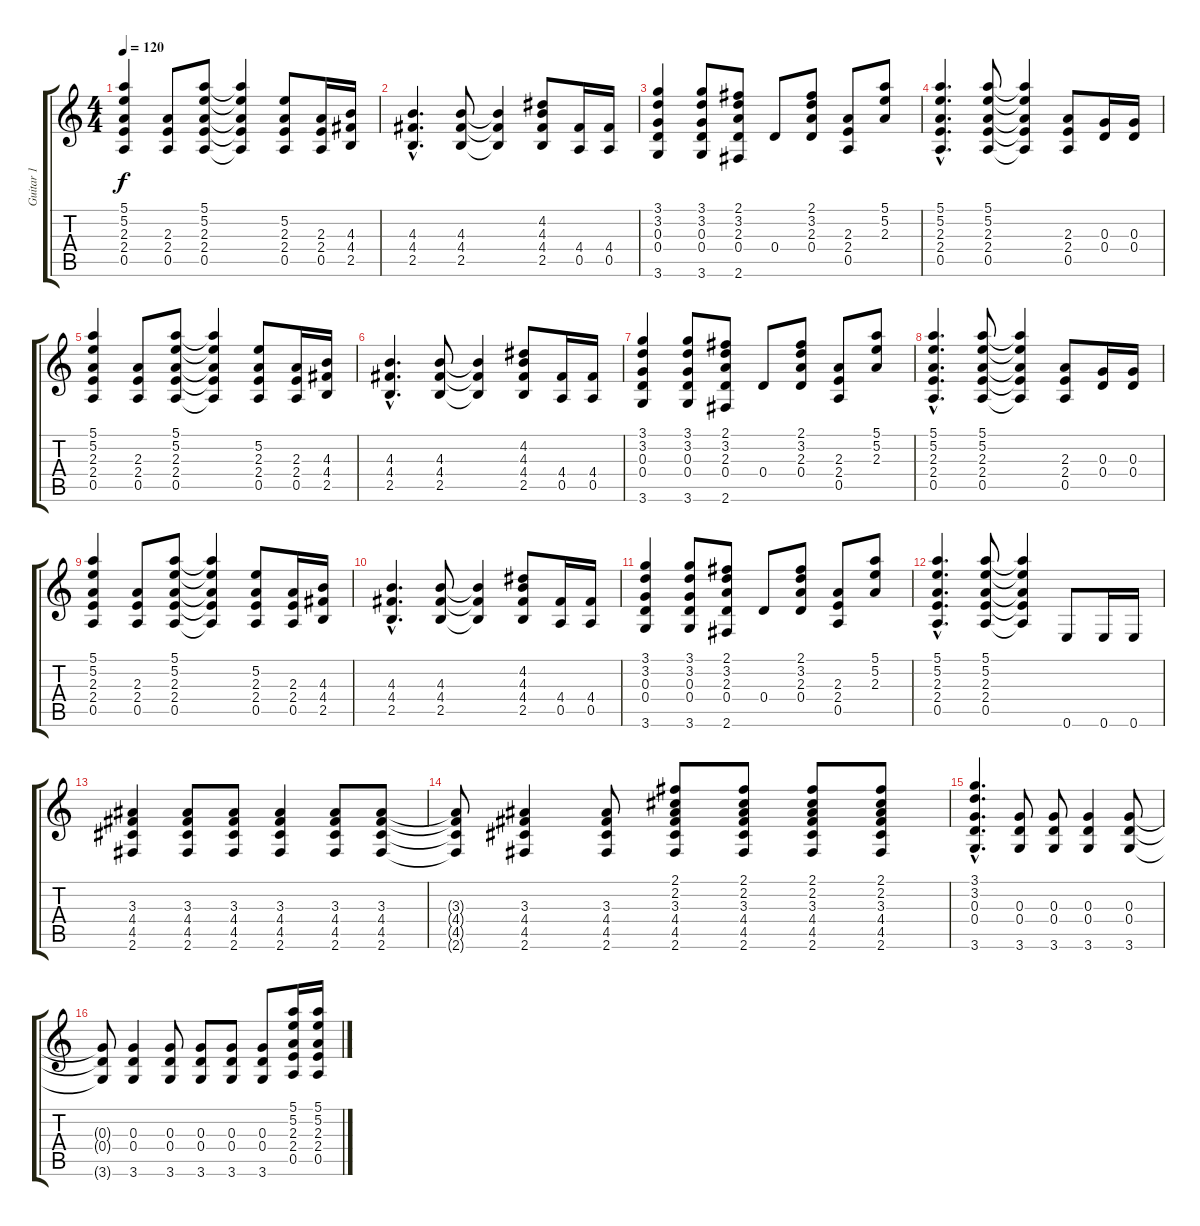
\track ("Guitar 1" "Guitar 1") {instrument acousticguitarnylon}
\staff {score tabs}
\tuning (E4 B3 G3 D3 A2 E2) {hide}
\ts (4 4)
\tempo 120
\clef g2
\ks c
(5.1 5.2 2.3 2.4 0.5).4{dy f} (2.3 2.4 0.5).8 (5.1 5.2 2.3 2.4 0.5).8 (5.1{t} 5.2{t} 2.3{t} 2.4{t} 0.5{t}).4 (5.2 2.3 2.4 0.5).8 (2.3 2.4 0.5).16 (4.3 4.4 2.5).16 |
(4.3{hac} 4.4{hac} 2.5{hac}).4{d} (4.3 4.4 2.5).8 (4.3{t} 4.4{t} 2.5{t}).4 (4.2 4.3 4.4 2.5).8 (4.4 0.5).16 (4.4 0.5).16 |
(3.1 3.2 0.3 0.4 3.6).4 (3.1 3.2 0.3 0.4 3.6).8 (2.1 3.2 2.3 0.4 2.6).8 0.4.8 (2.1 3.2 2.3 0.4).8 (2.3 2.4 0.5).8 (5.1 5.2 2.3).8 |
(5.1{hac} 5.2{hac} 2.3{hac} 2.4{hac} 0.5{hac}).4{d} (5.1 5.2 2.3 2.4 0.5).8 (5.1{t} 5.2{t} 2.3{t} 2.4{t} 0.5{t}).4 (2.3 2.4 0.5).8 (0.3 0.4).16 (0.3 0.4).16 |
(5.1 5.2 2.3 2.4 0.5).4 (2.3 2.4 0.5).8 (5.1 5.2 2.3 2.4 0.5).8 (5.1{t} 5.2{t} 2.3{t} 2.4{t} 0.5{t}).4 (5.2 2.3 2.4 0.5).8 (2.3 2.4 0.5).16 (4.3 4.4 2.5).16 |
(4.3{hac} 4.4{hac} 2.5{hac}).4{d} (4.3 4.4 2.5).8 (4.3{t} 4.4{t} 2.5{t}).4 (4.2 4.3 4.4 2.5).8 (4.4 0.5).16 (4.4 0.5).16 |
(3.1 3.2 0.3 0.4 3.6).4 (3.1 3.2 0.3 0.4 3.6).8 (2.1 3.2 2.3 0.4 2.6).8 0.4.8 (2.1 3.2 2.3 0.4).8 (2.3 2.4 0.5).8 (5.1 5.2 2.3).8 |
(5.1{hac} 5.2{hac} 2.3{hac} 2.4{hac} 0.5{hac}).4{d} (5.1 5.2 2.3 2.4 0.5).8 (5.1{t} 5.2{t} 2.3{t} 2.4{t} 0.5{t}).4 (2.3 2.4 0.5).8 (0.3 0.4).16 (0.3 0.4).16 |
(5.1 5.2 2.3 2.4 0.5).4 (2.3 2.4 0.5).8 (5.1 5.2 2.3 2.4 0.5).8 (5.1{t} 5.2{t} 2.3{t} 2.4{t} 0.5{t}).4 (5.2 2.3 2.4 0.5).8 (2.3 2.4 0.5).16 (4.3 4.4 2.5).16 |
(4.3{hac} 4.4{hac} 2.5{hac}).4{d} (4.3 4.4 2.5).8 (4.3{t} 4.4{t} 2.5{t}).4 (4.2 4.3 4.4 2.5).8 (4.4 0.5).16 (4.4 0.5).16 |
(3.1 3.2 0.3 0.4 3.6).4 (3.1 3.2 0.3 0.4 3.6).8 (2.1 3.2 2.3 0.4 2.6).8 0.4.8 (2.1 3.2 2.3 0.4).8 (2.3 2.4 0.5).8 (5.1 5.2 2.3).8 |
(5.1{hac} 5.2{hac} 2.3{hac} 2.4{hac} 0.5{hac}).4{d} (5.1 5.2 2.3 2.4 0.5).8 (5.1{t} 5.2{t} 2.3{t} 2.4{t} 0.5{t}).4 0.6.8 0.6.16 0.6.16 |
(3.3 4.4 4.5 2.6).4 (3.3 4.4 4.5 2.6).8 (3.3 4.4 4.5 2.6).8 (3.3 4.4 4.5 2.6).4 (3.3 4.4 4.5 2.6).8 (3.3 4.4 4.5 2.6).8 |
(3.3{t} 4.4{t} 4.5{t} 2.6{t}).8 (3.3 4.4 4.5 2.6).4 (3.3 4.4 4.5 2.6).8 (2.1 2.2 3.3 4.4 4.5 2.6).8 (2.1 2.2 3.3 4.4 4.5 2.6).8 (2.1 2.2 3.3 4.4 4.5 2.6).8 (2.1 2.2 3.3 4.4 4.5 2.6).8 |
(3.1{hac} 3.2{hac} 0.3{hac} 0.4{hac} 3.6{hac}).4{d} (0.3 0.4 3.6).8 (0.3 0.4 3.6).8 (0.3 0.4 3.6).4 (0.3 0.4 3.6).8 |
(0.3{t} 0.4{t} 3.6{t}).8 (0.3 0.4 3.6).4 (0.3 0.4 3.6).8 (0.3 0.4 3.6).8 (0.3 0.4 3.6).8 (0.3 0.4 3.6).8 (5.1 5.2 2.3 2.4 0.5).16 (5.1 5.2 2.3 2.4 0.5).16
